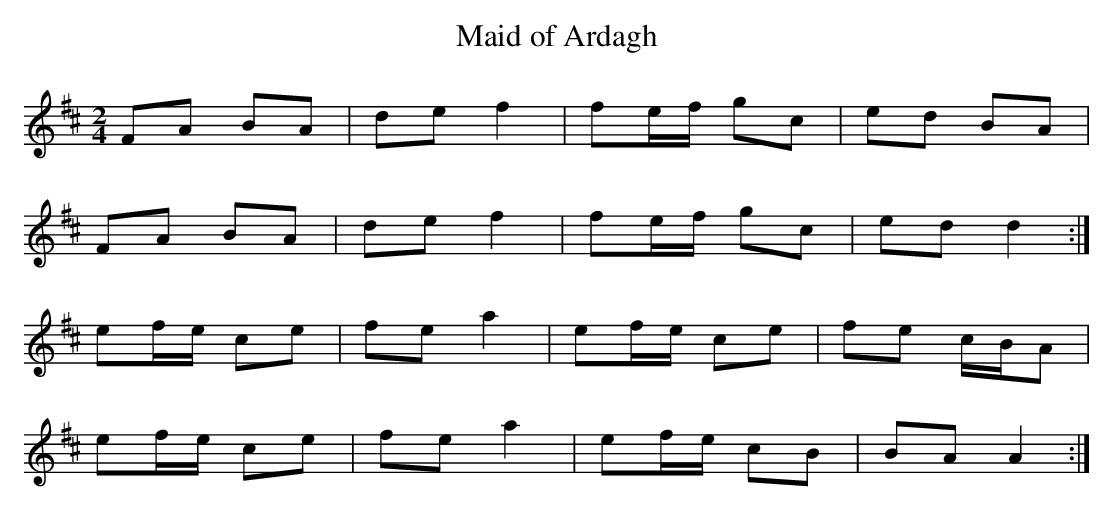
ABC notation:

X:1
T:Maid of Ardagh
M:2/4
L:1/8
K:D Major
FA BA|de f2|fe/f/ gc|ed BA|!
FA BA|de f2|fe/f/ gc|ed d2:|!
ef/e/ ce|fe a2|ef/e/ ce|fe c/B/A|!
ef/e/ ce|fe a2|ef/e/ cB|BA A2:|!
